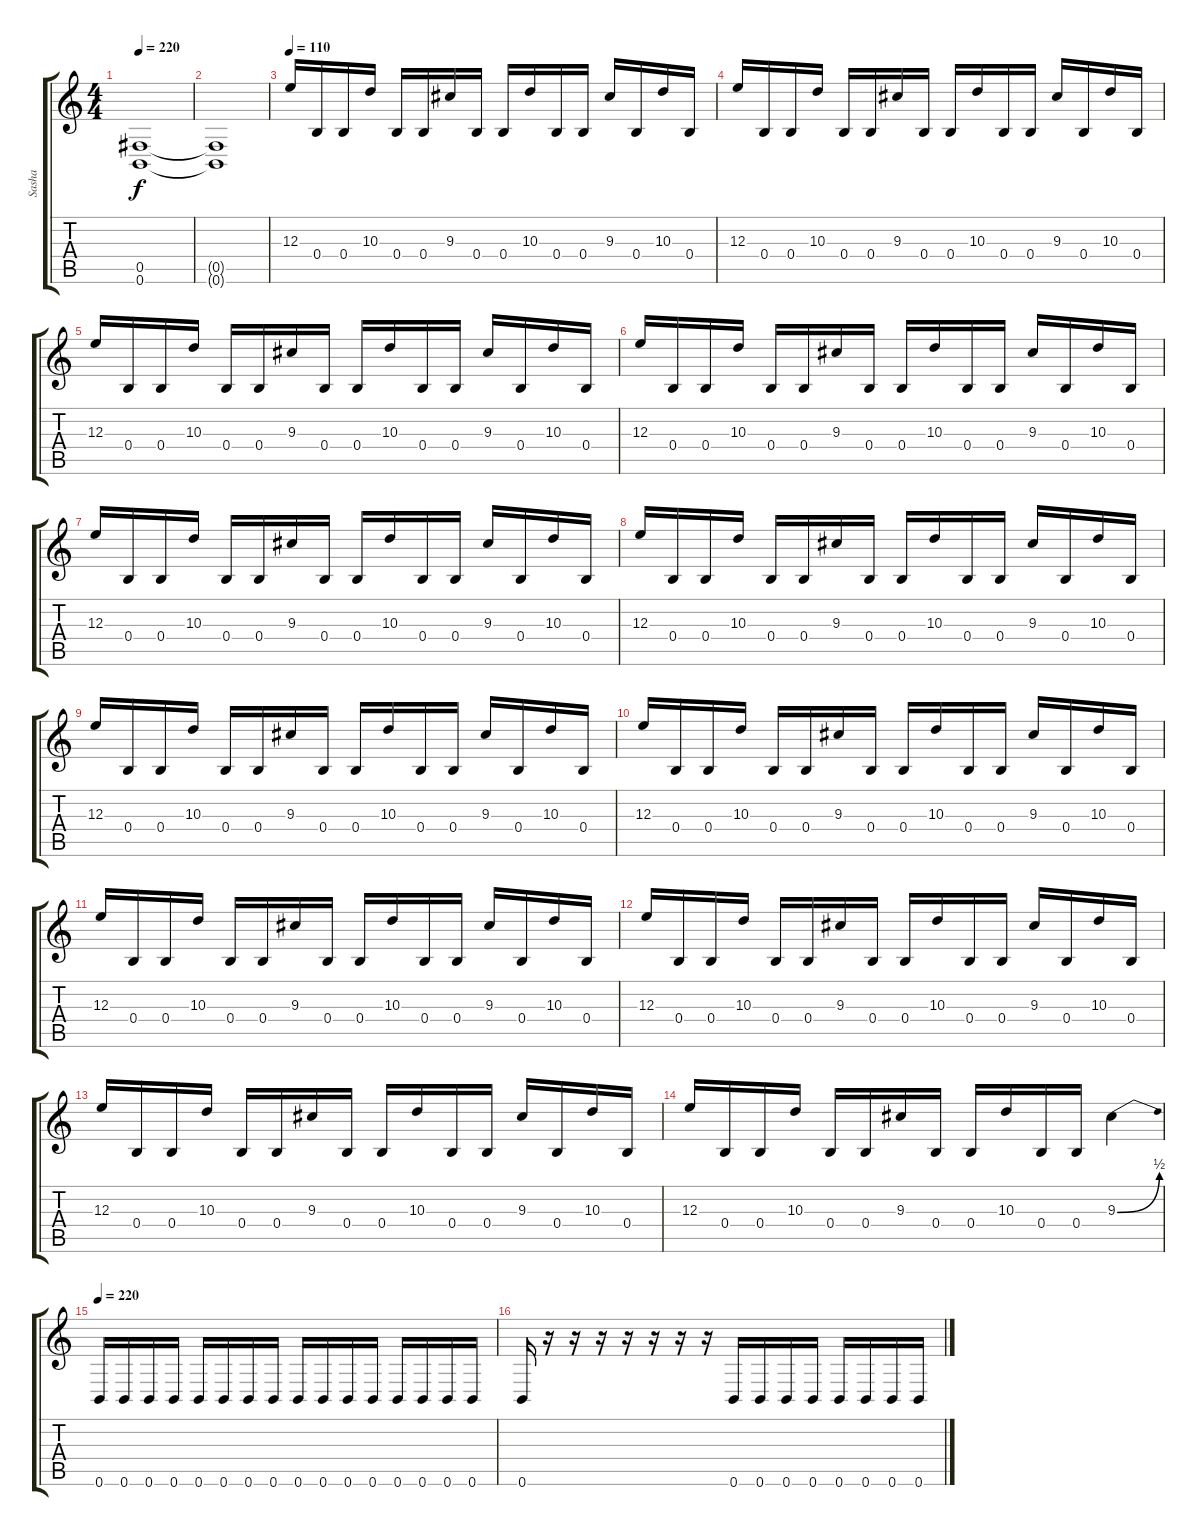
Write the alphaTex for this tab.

\track ("Sasha" "Sasha") {instrument distortionguitar}
\staff {score tabs}
\tuning (Db4 Ab3 E3 B2 Gb2 B1) {hide}
\ts (4 4)
\tempo 220
\clef g2
\ks c
(0.5 0.6).1{dy f} |
(0.5{t} 0.6{t}).1 |
\tempo 110
12.3.16 0.4.16 0.4.16 10.3.16 0.4.16 0.4.16 9.3.16 0.4.16 0.4.16 10.3.16 0.4.16 0.4.16 9.3.16 0.4.16 10.3.16 0.4.16 |
12.3.16 0.4.16 0.4.16 10.3.16 0.4.16 0.4.16 9.3.16 0.4.16 0.4.16 10.3.16 0.4.16 0.4.16 9.3.16 0.4.16 10.3.16 0.4.16 |
12.3.16 0.4.16 0.4.16 10.3.16 0.4.16 0.4.16 9.3.16 0.4.16 0.4.16 10.3.16 0.4.16 0.4.16 9.3.16 0.4.16 10.3.16 0.4.16 |
12.3.16 0.4.16 0.4.16 10.3.16 0.4.16 0.4.16 9.3.16 0.4.16 0.4.16 10.3.16 0.4.16 0.4.16 9.3.16 0.4.16 10.3.16 0.4.16 |
12.3.16 0.4.16 0.4.16 10.3.16 0.4.16 0.4.16 9.3.16 0.4.16 0.4.16 10.3.16 0.4.16 0.4.16 9.3.16 0.4.16 10.3.16 0.4.16 |
12.3.16 0.4.16 0.4.16 10.3.16 0.4.16 0.4.16 9.3.16 0.4.16 0.4.16 10.3.16 0.4.16 0.4.16 9.3.16 0.4.16 10.3.16 0.4.16 |
12.3.16 0.4.16 0.4.16 10.3.16 0.4.16 0.4.16 9.3.16 0.4.16 0.4.16 10.3.16 0.4.16 0.4.16 9.3.16 0.4.16 10.3.16 0.4.16 |
12.3.16 0.4.16 0.4.16 10.3.16 0.4.16 0.4.16 9.3.16 0.4.16 0.4.16 10.3.16 0.4.16 0.4.16 9.3.16 0.4.16 10.3.16 0.4.16 |
12.3.16 0.4.16 0.4.16 10.3.16 0.4.16 0.4.16 9.3.16 0.4.16 0.4.16 10.3.16 0.4.16 0.4.16 9.3.16 0.4.16 10.3.16 0.4.16 |
12.3.16 0.4.16 0.4.16 10.3.16 0.4.16 0.4.16 9.3.16 0.4.16 0.4.16 10.3.16 0.4.16 0.4.16 9.3.16 0.4.16 10.3.16 0.4.16 |
12.3.16 0.4.16 0.4.16 10.3.16 0.4.16 0.4.16 9.3.16 0.4.16 0.4.16 10.3.16 0.4.16 0.4.16 9.3.16 0.4.16 10.3.16 0.4.16 |
12.3.16 0.4.16 0.4.16 10.3.16 0.4.16 0.4.16 9.3.16 0.4.16 0.4.16 10.3.16 0.4.16 0.4.16 9.3{be (bend 0 0 60 2)}.4 |
\tempo 220
0.6.16 0.6.16 0.6.16 0.6.16 0.6.16 0.6.16 0.6.16 0.6.16 0.6.16 0.6.16 0.6.16 0.6.16 0.6.16 0.6.16 0.6.16 0.6.16 |
0.6.16 r.16 r.16 r.16 r.16 r.16 r.16 r.16 0.6.16 0.6.16 0.6.16 0.6.16 0.6.16 0.6.16 0.6.16 0.6.16
